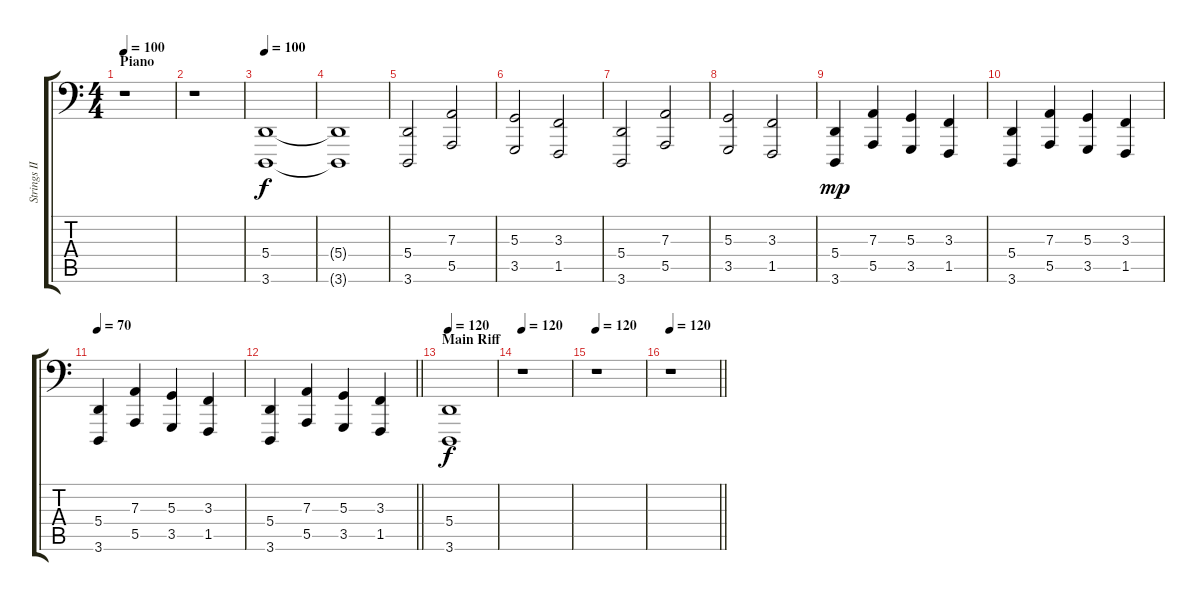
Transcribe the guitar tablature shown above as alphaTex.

\track ("Strings II" "Strings II") {instrument stringensemble1}
\staff {score tabs}
\tuning (C3 G2 D2 A1 E1 B0) {hide}
\ts (4 4)
\section ("" "Piano")
\tempo 100
\clef f4
\ks c
r.1{dy f} |
r.1 |
\tempo 100
(5.4 3.6).1 |
(5.4{t} 3.6{t}).1 |
(5.4 3.6).2 (7.3 5.5).2 |
(5.3 3.5).2 (3.3 1.5).2 |
(5.4 3.6).2 (7.3 5.5).2 |
(5.3 3.5).2 (3.3 1.5).2 |
(5.4 3.6).4{dy mp} (7.3 5.5).4 (5.3 3.5).4 (3.3 1.5).4 |
(5.4 3.6).4 (7.3 5.5).4 (5.3 3.5).4 (3.3 1.5).4 |
\tempo 70
(5.4 3.6).4 (7.3 5.5).4 (5.3 3.5).4 (3.3 1.5).4 |
\barLineRight lightlight
(5.4 3.6).4 (7.3 5.5).4 (5.3 3.5).4 (3.3 1.5).4 |
\section ("" "Main Riff")
\tempo 120
(5.4 3.6).1{dy f volume 0} |
\tempo 120
r.1 |
\tempo 120
r.1{volume 14} |
\tempo 120
\barLineRight lightlight
r.1
